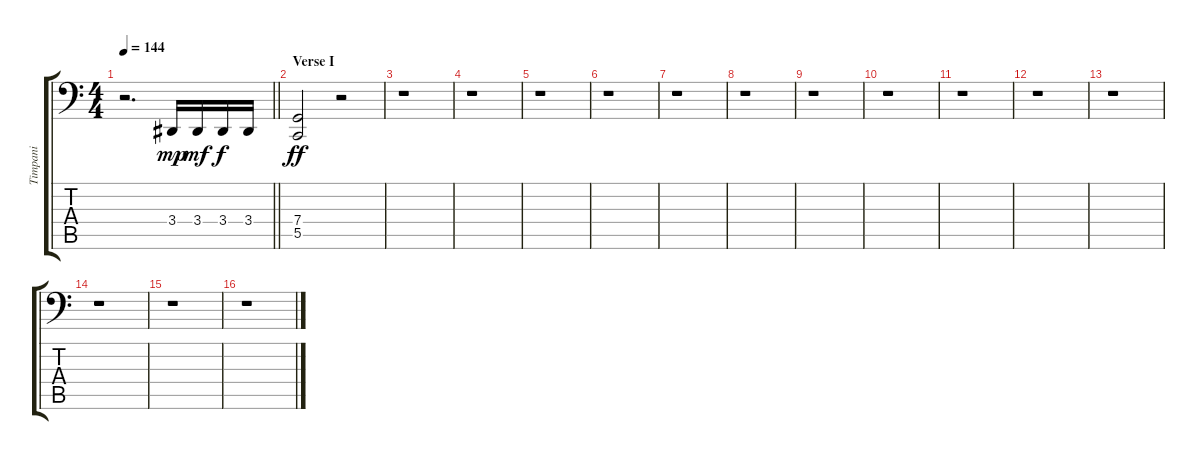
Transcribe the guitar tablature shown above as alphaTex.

\track ("Timpani" "Timpani") {instrument timpani}
\staff {score tabs}
\tuning (D3 A2 F2 C2 G1 D1) {hide}
\ts (4 4)
\tempo 144
\clef f4
\barLineRight lightlight
\ks c
r.2{d dy f} 3.4.16{dy mp} 3.4.16{dy mf} 3.4.16{dy f} 3.4.16 |
\section ("" "Verse I")
(7.4 5.5).2{dy ff} r.2 |
r.1 |
r.1 |
r.1 |
r.1 |
r.1 |
r.1 |
r.1 |
r.1 |
r.1 |
r.1 |
r.1 |
r.1 |
r.1 |
r.1
